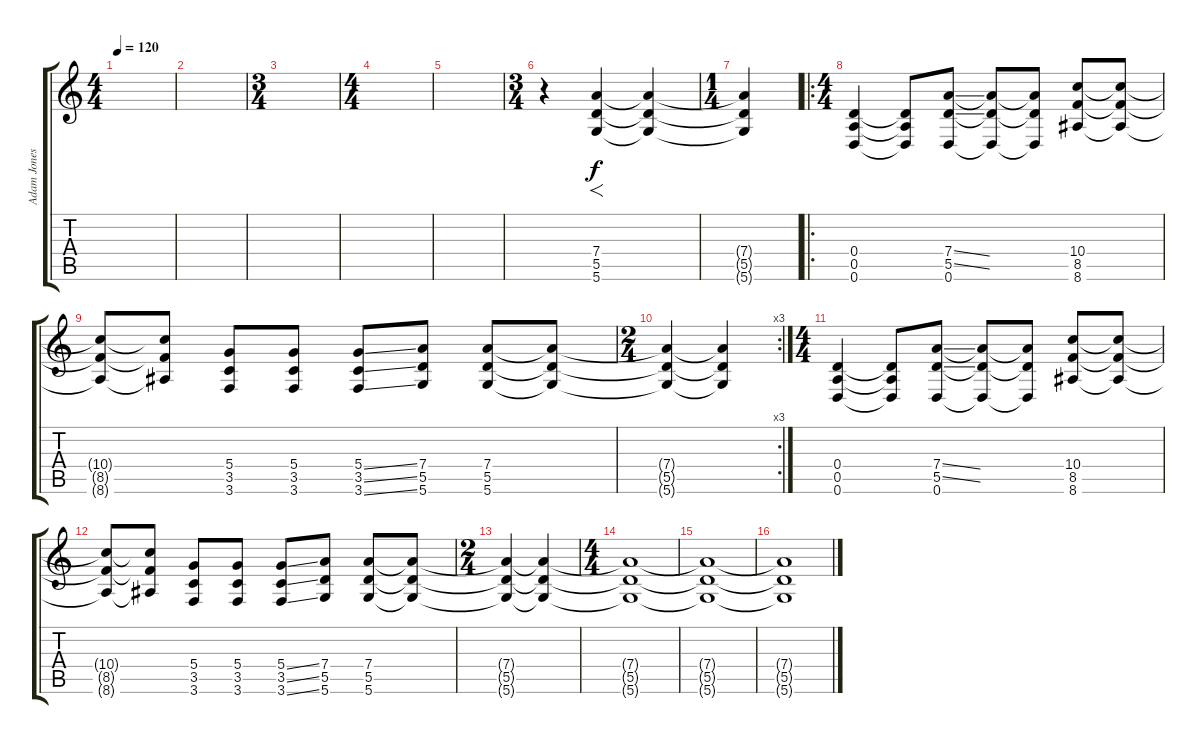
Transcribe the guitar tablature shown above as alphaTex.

\track ("Adam Jones (Distorted)" "Adam Jones") {instrument distortionguitar}
\staff {score tabs}
\tuning (E4 B3 G3 D3 A2 D2) {hide}
\ts (4 4)
\tempo 120
\clef g2
\ks c
|
|
\ts (3 4)
|
\ts (4 4)
|
|
\ts (3 4)
r.4 (7.4 5.5 5.6).4{f} (7.4{t} 5.5{t} 5.6{t}).4 |
\ts (1 4)
(7.4{t} 5.5{t} 5.6{t}).4 |
\ro
\ts (4 4)
(0.4 0.5 0.6).4 (0.4{t} 0.5{t} 0.6{t}).8 (7.4{ss} 5.5{ss} 0.6).8 (7.4{t} 5.5{t} 0.6{t}).8 (7.4{t} 5.5{t} 0.6{t}).8 (10.4 8.5 8.6).8 (10.4{t} 8.5{t} 8.6{t}).8 |
(10.4{t} 8.5{t} 8.6{t}).8 (10.4{t} 8.5{t} 8.6{t}).8 (5.4 3.5 3.6).8 (5.4 3.5 3.6).8 (5.4{ss} 3.5{ss} 3.6{ss}).8 (7.4 5.5 5.6).8 (7.4 5.5 5.6).8 (7.4{t} 5.5{t} 5.6{t}).8 |
\rc 3
\ts (2 4)
(7.4{t} 5.5{t} 5.6{t}).4 (7.4{t} 5.5{t} 5.6{t}).4 |
\ts (4 4)
(0.4 0.5 0.6).4 (0.4{t} 0.5{t} 0.6{t}).8 (7.4{ss} 5.5{ss} 0.6).8 (7.4{t} 5.5{t} 0.6{t}).8 (7.4{t} 5.5{t} 0.6{t}).8 (10.4 8.5 8.6).8 (10.4{t} 8.5{t} 8.6{t}).8 |
(10.4{t} 8.5{t} 8.6{t}).8 (10.4{t} 8.5{t} 8.6{t}).8 (5.4 3.5 3.6).8 (5.4 3.5 3.6).8 (5.4{ss} 3.5{ss} 3.6{ss}).8 (7.4 5.5 5.6).8 (7.4 5.5 5.6).8 (7.4{t} 5.5{t} 5.6{t}).8 |
\ts (2 4)
(7.4{t} 5.5{t} 5.6{t}).4 (7.4{t} 5.5{t} 5.6{t}).4 |
\ts (4 4)
(7.4{t} 5.5{t} 5.6{t}).1 |
(7.4{t} 5.5{t} 5.6{t}).1 |
(7.4{t} 5.5{t} 5.6{t}).1
